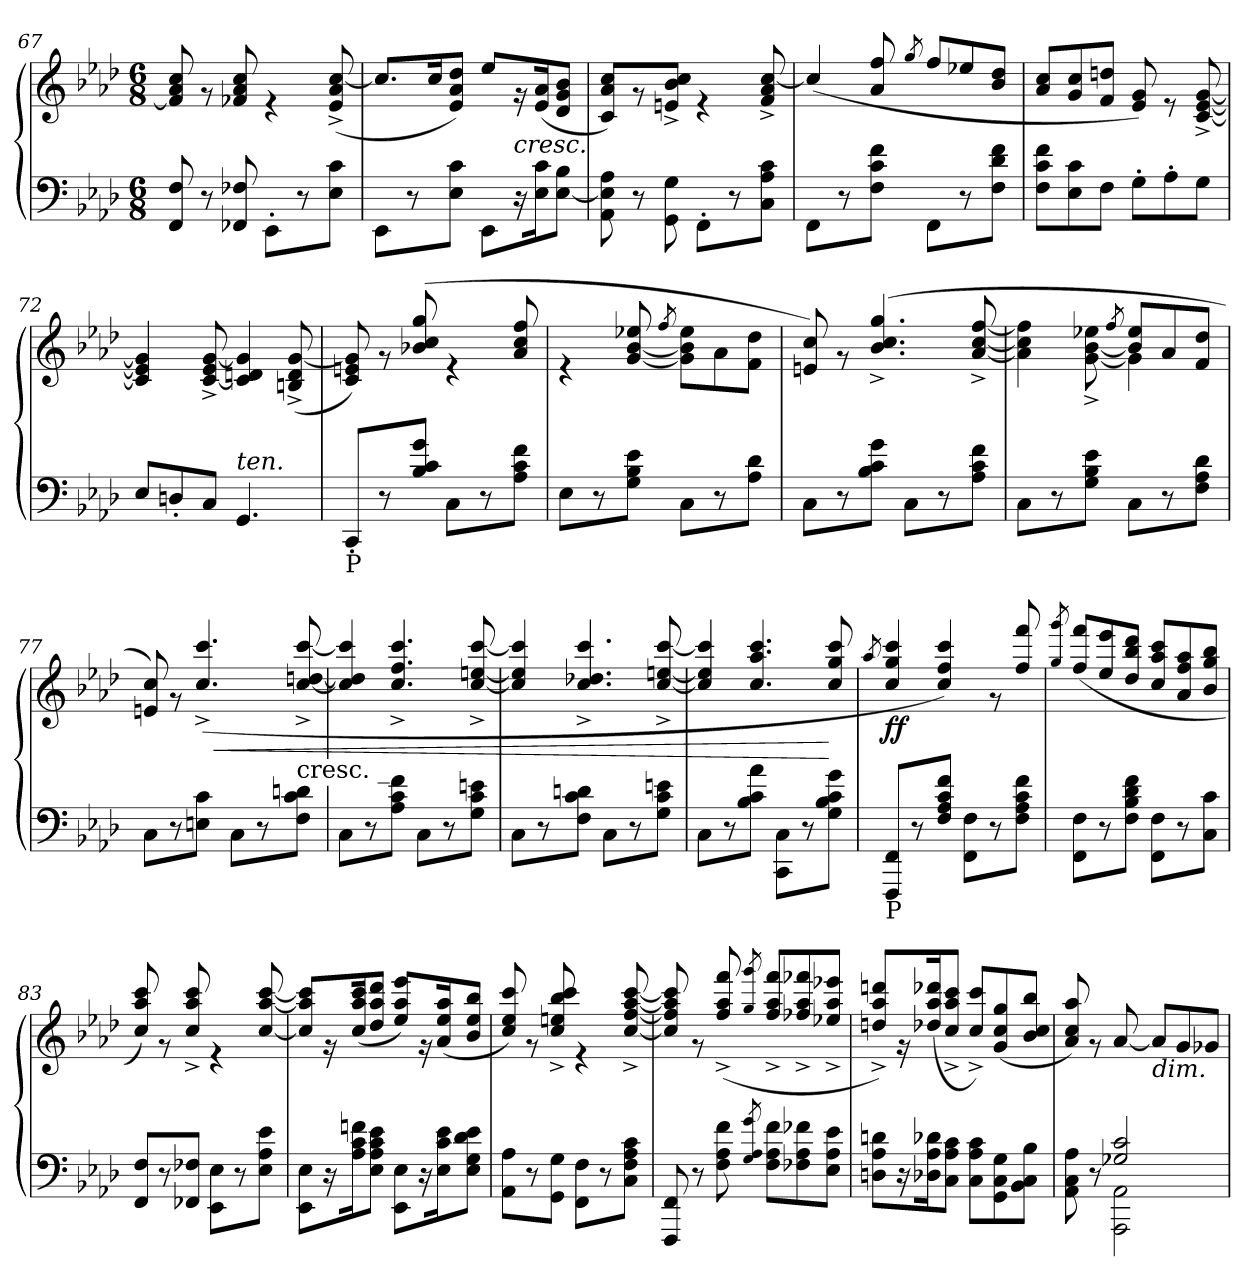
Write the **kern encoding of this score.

**kern	**kern	**dynam
*part1	*part1	*part1
*staff2	*staff1	*staff1/2
*clefF4	*clefG2	*
*k[b-e-a-d-]	*k[b-e-a-d-]	*
*A-:	*A-:	*
*M6/8	*M6/8	*
=67	=67	=67
*	*^	*
8FF/ 8F/	2.ryy	8f/] 8a-/ 8cc/	.
8r	.	8r	.
8FF-X/ 8F-X/	.	8f-X/ 8a-/ 8cc/	.
8EE-'\L	.	4r	.
8r	.	.	.
8E-\ 8c\J	.	(>8e-/^ 8a-/^ [8cc/^	.
=68	=68	=68	=68
8EE-\L	2.ryy	8.cc/L]	.
8r	.	.	.
.	.	16cc/K	.
8E-\ 8c\J	.	8e-/ 8a-/ 8dd-/J)	.
8EE-\L	.	8ee-/L	.
!	!	!	!LO:HP:b
16r	.	16r	<
16E-\ 16c\K	.	(>16e-/ 16a-/K	.
[8E-\ 8B-\J	.	8d-/ 8g/ 8b-/J	.
!!LO:LB:g=z	!!
=69	=69	=69	=69
8AA-\ 8E-\] 8A-\	2.ryy	8c/ 8a-/ 8cc/L)	.
8r	.	8r	.
8GG\ 8G\	.	8en/^ 8b-/^ 8cc/^J	.
8FF'\L	.	4r	.
8r	.	.	.
8C\ 8A-\ 8c\J	.	8f/^ 8a-/^ [8cc/^	.
=70	=70	=70	=70
8FF\L	2.ryy	(>4cc/]	.
8r	.	.	.
8F\ 8c\ 8f\J	.	8a-/ 8ff/	.
.	.	8qgg/	.
8FF\L	.	8ff/L	.
8r	.	8ee-X/	.
8F\ 8d-\ 8f\J	.	8b-/ 8dd-/J	.
=71	=71	=71	=71
8F\ 8c\ 8f\L	2.ryy	8a-/ 8cc/L	.
8E-\ 8c\	.	8g/ 8cc/	.
8F\J	.	8f/ 8ddn/J	.
8G'\L	.	8e-/ 8g/)	.
8A-'\	.	8r	.
8G\J	.	[8c/^ [8e-/^ [8g/^	.
=72	=72	=72	=72
8E-/L	2.ryy	4c/] 4e-/] 4g/]	.
8Dn'/	.	.	.
8C/J	.	[8c/^ 8e-/^ [8g/^	.
!LO:TX:a:i:t=ten.	!	!	!
4.GG/	.	4c/] 4dn/ 4g/]	.
.	.	(<8Bn/^ 8d/^ [8g/^	.
=73	=73	=73	=73
!LO:TX:b:t=P	!	!	!
8CC'/L	2.ryy	8c/ 8en/ 8g/])	.
8r	.	8r	.
8B-/ 8c/ 8g/J	.	(>8b-X/ 8cc/ 8gg/	.
8C\L	.	4r	.
8r	.	.	.
8A-\ 8c\ 8f\J	.	8a-/ 8cc/ 8ff/	.
!!LO:LB:g=z	!!
=74	=74	=74	=74
8E-\L	2.ryy	4r	.
8r	.	.	.
8G\ 8B-\ 8e-\J	.	[8g/ [8b-/ 8ee-X/	.
.	.	8qff/	.
8C\L	.	8g\] 8b-\] 8ee-\L	.
8r	.	8a-\	.
8A-\ 8d-\J	.	8f\ 8dd-\J	.
=75	=75	=75	=75
8C\L	2.ryy	8en/ 8cc/)	.
8r	.	8r	.
8B-\ 8c\ 8g\J	.	(>4.b-/^ 4.cc/^ 4.gg/^	.
8C\L	.	.	.
8r	.	.	.
8A-\ 8c\ 8f\J	.	[8a-/^ [8cc/^ [8ff/^	.
=76	=76	=76	=76
*	*	*^	*
8C\L	2.ryy	4a-\] 4cc\] 4ff\]	4.ryy	.
8r	.	.	.	.
8G\ 8B-\ 8e-\J	.	[8g\^ [8b-\^ 8ee-X\^	.	.
.	.	8qff/	.	.
8C\L	.	8b-/] 8ee-/L	4g\]	.
8r	.	8a-/	.	.
8F\ 8A-\ 8d-\J	.	8f/ 8dd-/J	8ryy	.
=77	=77	=77	=77	=77
8C\L	2.ryy	8en/ 8cc/)	4ryy	.
8r	.	8r	.	.
8En\ 8c\J	.	(>4.cc/^ 4.ccc/^	16ryy	.
!	!	!	!	!LO:HP:b
.	.	.	16ryy	<
8C\L	.	.	8ryy	.
8r	.	.	4ryy	.
!	!	!LO:TX:b:t=cresc. _	!	!
8F\ 8c\ 8dn\J	.	[8cc/^ [8ddn/^ [8ccc/^	.	.
*	*	*v	*v	*
=78	=78	=78	=78
8C\L	2.ryy	4cc/] 4dd/] 4ccc/]	.
8r	.	.	.
8A-\ 8c\ 8f\J	.	4.cc/^ 4.ff/^ 4.ccc/^	.
8C\L	.	.	.
8r	.	.	.
8G\ 8c\ 8en\J	.	[8cc/^ [8een/^ [8ccc/^	.
=79	=79	=79	=79
8C\L	2.ryy	4cc/] 4ee/] 4ccc/]	.
8r	.	.	.
8F\ 8c\ 8dn\J	.	4.cc/^ 4.dd-X/^ 4.ccc/^	.
8C\L	.	.	.
8r	.	.	.
8G\ 8c\ 8en\J	.	[8cc/^ [8een/^ [8ccc/^	.
!!LO:LB:g=z	!!
=80	=80	=80	=80
8C\L	2.ryy	4cc/] 4ee/] 4ccc/]	.
8r	.	.	.
8B-\ 8c\ 8a-\J	.	4.cc/ 4.aa-/ 4.ccc/	.
8CC\ 8C\L	.	.	.
8r	.	.	.
8G\ 8B-\ 8c\ 8g\J	.	8cc/ 8gg/ 8ccc/	[
=81	=81	=81	=81
.	.	8qaa-/	.
!LO:TX:b:t=P	!	!	!
!	!	!	!LO:DY:b
8FFF/ 8FF/L	2.ryy	4cc/ 4gg/ 4ccc/	ff
8r	.	.	.
8F/ 8A-/ 8c/ 8f/J	.	4cc/ 4ff/ 4ccc/)	.
8FF\ 8F\L	.	.	.
8r	.	8r	.
8F\ 8A-\ 8c\ 8f\J	.	8ff/ 8fff/	.
=82	=82	=82	=82
.	.	8qgg/ 8qggg/	.
8FF\ 8F\L	2.ryy	(>8ff/ 8fff/L	.
8r	.	8ee-/ 8eee-/	.
8F\ 8B-\ 8d-\ 8f\J	.	8dd-/ 8bb-/ 8ddd-/J	.
8FF\ 8F\L	.	8cc/ 8aa-/ 8ccc/L	.
8r	.	8a-/ 8ff/ 8aa-/	.
8C\ 8c\J	.	8b-/ 8gg/ 8bb-/J	.
=83	=83	=83	=83
8FF/ 8F/L	2.ryy	8cc/ 8aa-/ 8ccc/)	.
8r	.	8r	.
8FF-X/ 8F-X/J	.	8cc/^ 8aa-/^ 8ccc/^	.
8EE-\ 8E-\L	.	4r	.
8r	.	.	.
8E-\ 8A-\ 8e-\J	.	[8cc/ [8aa-/ [8ccc/	.
=84	=84	=84	=84
8EE-\ 8E-\L	2.ryy	8cc/] 8aa-/] 8ccc/]L	.
16r	.	16r	.
16A-\ 16c\ 16fn\K	.	(>16cc/ 16aa-/ 16ccc/K	.
8E-\ 8A-\ 8c\ 8e-\J	.	8dd-/ 8aa-/ 8ddd-/J	.
8EE-\ 8E-\L	.	8ee-/ 8aa-/ 8eee-/L)	.
16r	.	16r	.
16E-\ 16c\ 16e-\K	.	(>16a-/ 16ee-/ 16aa-/K	.
8E-\ 8G\ 8d-\ 8e-\J	.	8b-/ 8ee-/ 8bb-/J	.
!!LO:LB:g=z	!!
=85	=85	=85	=85
8AA-\ 8A-\L	2.ryy	8cc/ 8ee-/ 8ccc/)	.
8r	.	8r	.
8GG\ 8G\J	.	8cc/^ 8een/^ 8bb-/^ 8ccc/^	.
8FF\ 8F\L	.	4r	.
8r	.	.	.
8C\ 8F\ 8A-\ 8c\J	.	[8cc/^ [8ff/^ [8aa-/^ [8ccc/^	.
=86	=86	=86	=86
8FFF/ 8FF/	2.ryy	8cc/] 8ff/] 8aa-/] 8ccc/]	.
8r	.	8r	.
8F\ 8A-\ 8f\	.	(>8ff/^ 8aa-/^ 8fff/^	.
8qG/ 8qA-/ 8qg/	.	8qgg/ 8qggg/	.
8F\ 8A-\ 8f\L	.	8ff/^ 8aa-/^ 8fff/^L	.
8F-X\ 8A-\ 8f-X\	.	8ff-X/^ 8aa-/^ 8fff-X/^	.
8E-\ 8A-\ 8e-\J	.	8ee-X/^ 8aa-/^ 8eee-X/^J	.
=87	=87	=87	=87
8Dn\ 8A-\ 8dn\L	2.ryy	8ddn/^ 8aa-/^ 8dddn/^L)	.
16r	.	16r	.
16D-X\ 16A-\ 16d-X\K	.	(>16dd-X/ 16aa-/ 16ddd-X/K	.
8C\ 8A-\ 8c\J	.	8cc/^ 8aa-/^ 8ccc/^J	.
8C\ 8A-\ 8c\L	.	8cc/^ 8ccc/^L)	.
8GG\ 8C\ 8G\	.	(>8g/ 8cc/ 8gg/	.
8BB-\ 8C\ 8B-\J	.	8b-/ 8cc/ 8bb-/J	.
=88	=88	=88	=88
*^	*	*	*
4ryy	8AA-\ 8C\ 8A-\	2.ryy	8a-/ 8cc/ 8aa-/)	.
.	8r	.	8r	.
2G-X/ 2c/	2AAA-\ 2AA-\	.	[8a-/	.
!	!	!	!LO:TX:b:i:t=dim.	!
.	.	.	8a-/L]	.
.	.	.	8g/	.
.	.	.	8g-X/J	[
*v	*v	*	*	*
*	*v	*v	*
=	=	=
*-	*-	*-
